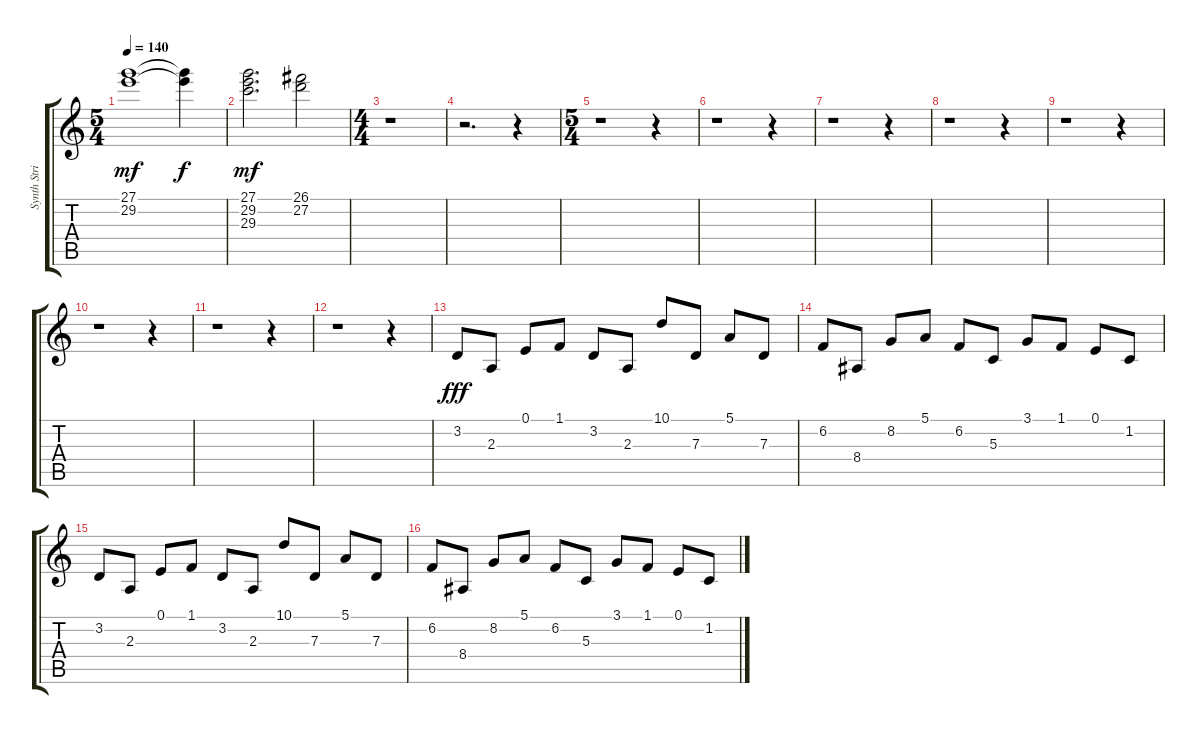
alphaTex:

\track ("Synth Strings" "Synth Stri") {instrument synthstrings1}
\staff {score tabs}
\tuning (E4 B3 G3 D3 A2 E2) {hide}
\ts (5 4)
\tempo 140
\clef g2
\ks c
(27.1 29.2).1{dy mf} (27.1{t} 29.2{t}).4{dy f} |
(27.1 29.2 29.3).2{d dy mf} (26.1 27.2).2 |
\ts (4 4)
r.1 |
r.2{d} r.4 |
\ts (5 4)
r.1 r.4 |
r.1 r.4 |
r.1 r.4 |
r.1 r.4 |
r.1 r.4 |
r.1 r.4 |
r.1 r.4 |
r.1 r.4 |
3.2.8{dy fff} 2.3.8 0.1.8 1.1.8 3.2.8 2.3.8 10.1.8 7.3.8 5.1.8 7.3.8 |
6.2.8 8.4.8 8.2.8 5.1.8 6.2.8 5.3.8 3.1.8 1.1.8 0.1.8 1.2.8 |
3.2.8 2.3.8 0.1.8 1.1.8 3.2.8 2.3.8 10.1.8 7.3.8 5.1.8 7.3.8 |
6.2.8 8.4.8 8.2.8 5.1.8 6.2.8 5.3.8 3.1.8 1.1.8 0.1.8 1.2.8
